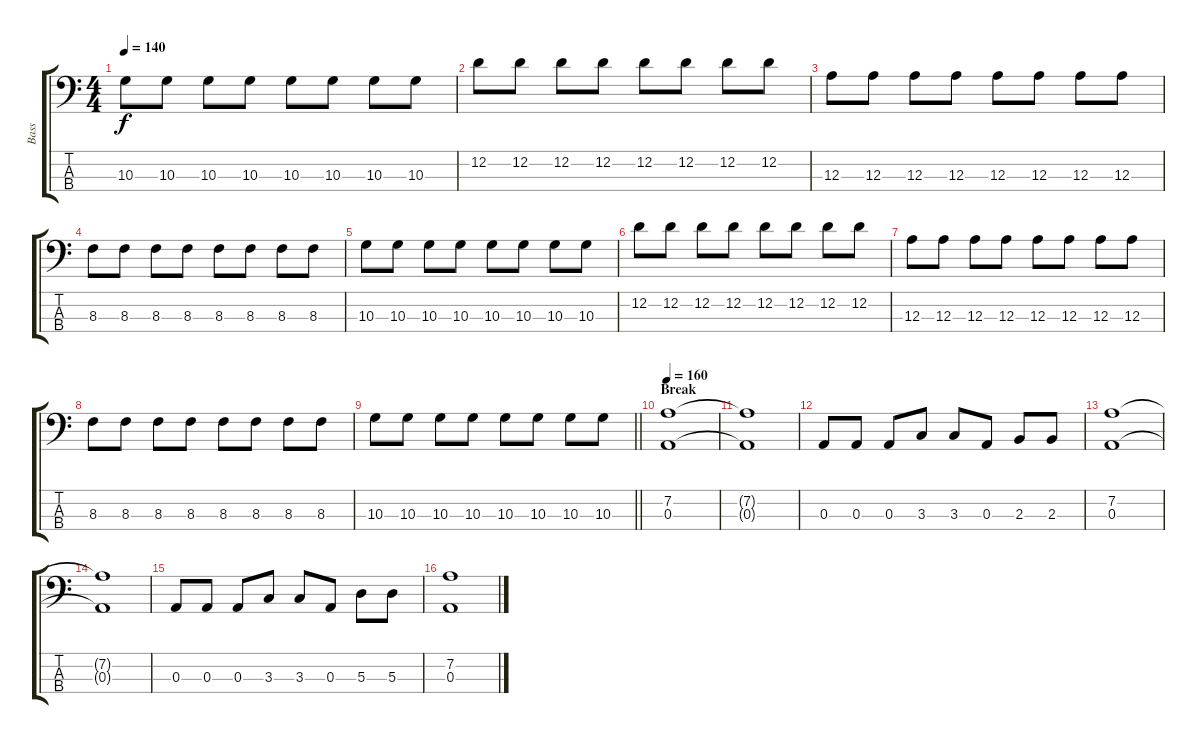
\track ("Bass" "Bass") {instrument slapbass2}
\staff {score tabs}
\tuning (G2 D2 A1 E1) {hide}
\ts (4 4)
\tempo 140
\clef f4
\ks c
10.3.8{dy f} 10.3.8 10.3.8 10.3.8 10.3.8 10.3.8 10.3.8 10.3.8 |
12.2.8 12.2.8 12.2.8 12.2.8 12.2.8 12.2.8 12.2.8 12.2.8 |
12.3.8 12.3.8 12.3.8 12.3.8 12.3.8 12.3.8 12.3.8 12.3.8 |
8.3.8 8.3.8 8.3.8 8.3.8 8.3.8 8.3.8 8.3.8 8.3.8 |
10.3.8 10.3.8 10.3.8 10.3.8 10.3.8 10.3.8 10.3.8 10.3.8 |
12.2.8 12.2.8 12.2.8 12.2.8 12.2.8 12.2.8 12.2.8 12.2.8 |
12.3.8 12.3.8 12.3.8 12.3.8 12.3.8 12.3.8 12.3.8 12.3.8 |
8.3.8 8.3.8 8.3.8 8.3.8 8.3.8 8.3.8 8.3.8 8.3.8 |
\barLineRight lightlight
10.3.8 10.3.8 10.3.8 10.3.8 10.3.8 10.3.8 10.3.8 10.3.8 |
\section ("" "Break")
\tempo 160
(7.2 0.3).1 |
(7.2{t} 0.3{t}).1 |
0.3.8 0.3.8 0.3.8 3.3.8 3.3.8 0.3.8 2.3.8 2.3.8 |
(7.2 0.3).1 |
(7.2{t} 0.3{t}).1 |
0.3.8 0.3.8 0.3.8 3.3.8 3.3.8 0.3.8 5.3.8 5.3.8 |
(7.2 0.3).1
